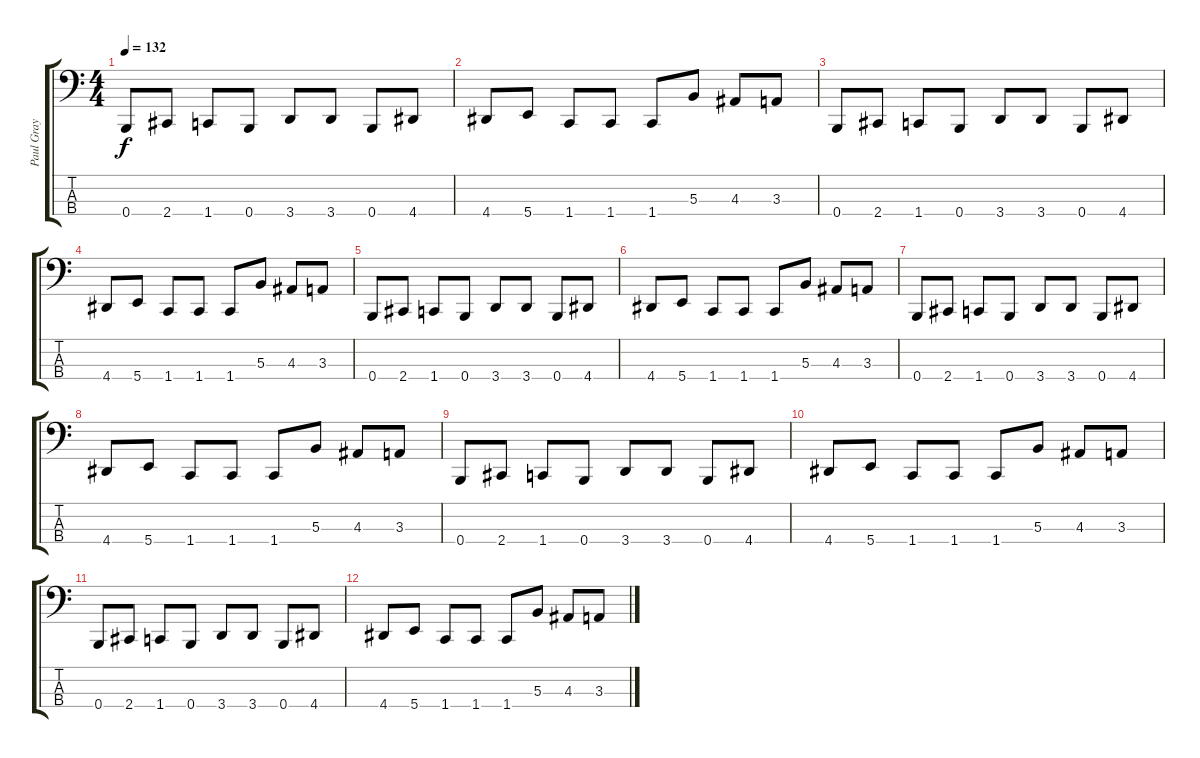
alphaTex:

\track ("Paul Gray" "Paul Gray") {instrument electricbassfinger}
\staff {score tabs}
\tuning (E2 B1 Gb1 B0) {hide}
\ts (4 4)
\tempo 132
\clef f4
\ks c
0.4.8{dy f} 2.4.8 1.4.8 0.4.8 3.4.8 3.4.8 0.4.8 4.4.8 |
4.4.8 5.4.8 1.4.8 1.4.8 1.4.8 5.3.8 4.3.8 3.3.8 |
0.4.8 2.4.8 1.4.8 0.4.8 3.4.8 3.4.8 0.4.8 4.4.8 |
4.4.8 5.4.8 1.4.8 1.4.8 1.4.8 5.3.8 4.3.8 3.3.8 |
0.4.8 2.4.8 1.4.8 0.4.8 3.4.8 3.4.8 0.4.8 4.4.8 |
4.4.8 5.4.8 1.4.8 1.4.8 1.4.8 5.3.8 4.3.8 3.3.8 |
0.4.8 2.4.8 1.4.8 0.4.8 3.4.8 3.4.8 0.4.8 4.4.8 |
4.4.8 5.4.8 1.4.8 1.4.8 1.4.8 5.3.8 4.3.8 3.3.8 |
0.4.8 2.4.8 1.4.8 0.4.8 3.4.8 3.4.8 0.4.8 4.4.8 |
4.4.8 5.4.8 1.4.8 1.4.8 1.4.8 5.3.8 4.3.8 3.3.8 |
0.4.8 2.4.8 1.4.8 0.4.8 3.4.8 3.4.8 0.4.8 4.4.8 |
4.4.8 5.4.8 1.4.8 1.4.8 1.4.8 5.3.8 4.3.8 3.3.8
